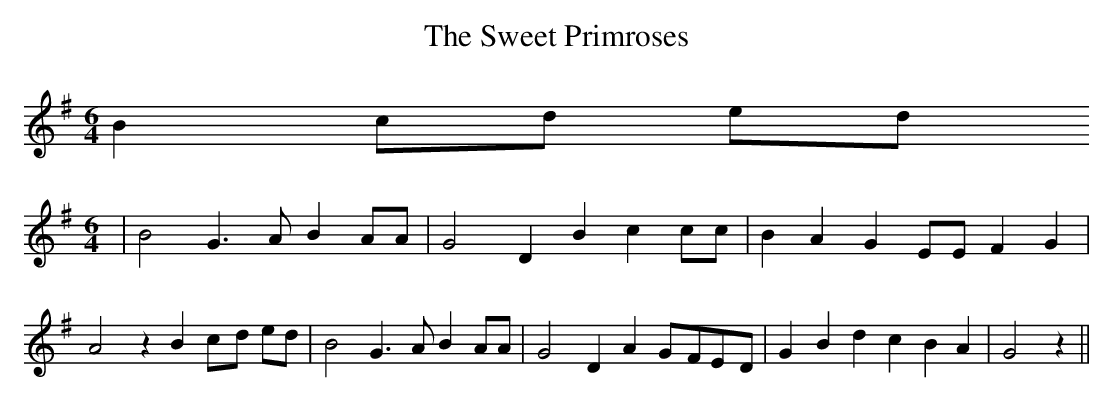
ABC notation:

X:1
T:The Sweet Primroses
M:6/4
L:1/4
K:G
 Bc/2-d/2 e/2d/2
M:6/4
| B2 G3/2 A/2 B A/2A/2| G2 D B c c/2c/2| B- A G E/2E/2 F G| A2 z Bc/2-d/2 e/2d/2|\
 B2 G3/2 A/2 B A/2A/2| G2 D AG/2-F/2E/2-D/2| G- B d c B A| G2 z||
